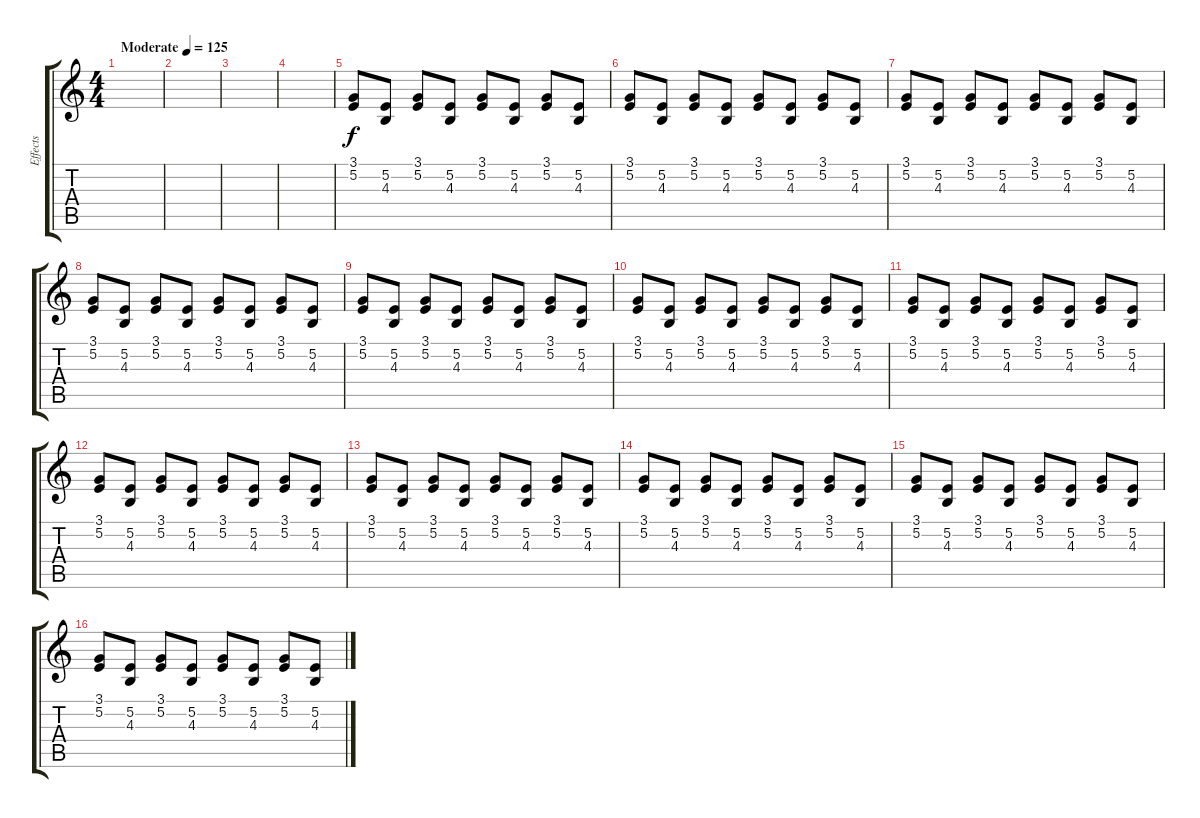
\track ("Effects" "Effects") {instrument ocarina}
\staff {score tabs}
\tuning (E4 B3 G3 D3 A2 E2) {hide}
\ts (4 4)
\tempo (125 "Moderate")
\clef g2
\ks c
|
|
|
|
(3.1 5.2).8 (5.2 4.3).8 (3.1 5.2).8 (5.2 4.3).8 (3.1 5.2).8 (5.2 4.3).8 (3.1 5.2).8 (5.2 4.3).8 |
(3.1 5.2).8 (5.2 4.3).8 (3.1 5.2).8 (5.2 4.3).8 (3.1 5.2).8 (5.2 4.3).8 (3.1 5.2).8 (5.2 4.3).8 |
(3.1 5.2).8 (5.2 4.3).8 (3.1 5.2).8 (5.2 4.3).8 (3.1 5.2).8 (5.2 4.3).8 (3.1 5.2).8 (5.2 4.3).8 |
(3.1 5.2).8 (5.2 4.3).8 (3.1 5.2).8 (5.2 4.3).8 (3.1 5.2).8 (5.2 4.3).8 (3.1 5.2).8 (5.2 4.3).8 |
(3.1 5.2).8 (5.2 4.3).8 (3.1 5.2).8 (5.2 4.3).8 (3.1 5.2).8 (5.2 4.3).8 (3.1 5.2).8 (5.2 4.3).8 |
(3.1 5.2).8 (5.2 4.3).8 (3.1 5.2).8 (5.2 4.3).8 (3.1 5.2).8 (5.2 4.3).8 (3.1 5.2).8 (5.2 4.3).8 |
(3.1 5.2).8 (5.2 4.3).8 (3.1 5.2).8 (5.2 4.3).8 (3.1 5.2).8 (5.2 4.3).8 (3.1 5.2).8 (5.2 4.3).8 |
(3.1 5.2).8 (5.2 4.3).8 (3.1 5.2).8 (5.2 4.3).8 (3.1 5.2).8 (5.2 4.3).8 (3.1 5.2).8 (5.2 4.3).8 |
(3.1 5.2).8 (5.2 4.3).8 (3.1 5.2).8 (5.2 4.3).8 (3.1 5.2).8 (5.2 4.3).8 (3.1 5.2).8 (5.2 4.3).8 |
(3.1 5.2).8 (5.2 4.3).8 (3.1 5.2).8 (5.2 4.3).8 (3.1 5.2).8 (5.2 4.3).8 (3.1 5.2).8 (5.2 4.3).8 |
(3.1 5.2).8 (5.2 4.3).8 (3.1 5.2).8 (5.2 4.3).8 (3.1 5.2).8 (5.2 4.3).8 (3.1 5.2).8 (5.2 4.3).8 |
(3.1 5.2).8 (5.2 4.3).8 (3.1 5.2).8 (5.2 4.3).8 (3.1 5.2).8 (5.2 4.3).8 (3.1 5.2).8 (5.2 4.3).8
